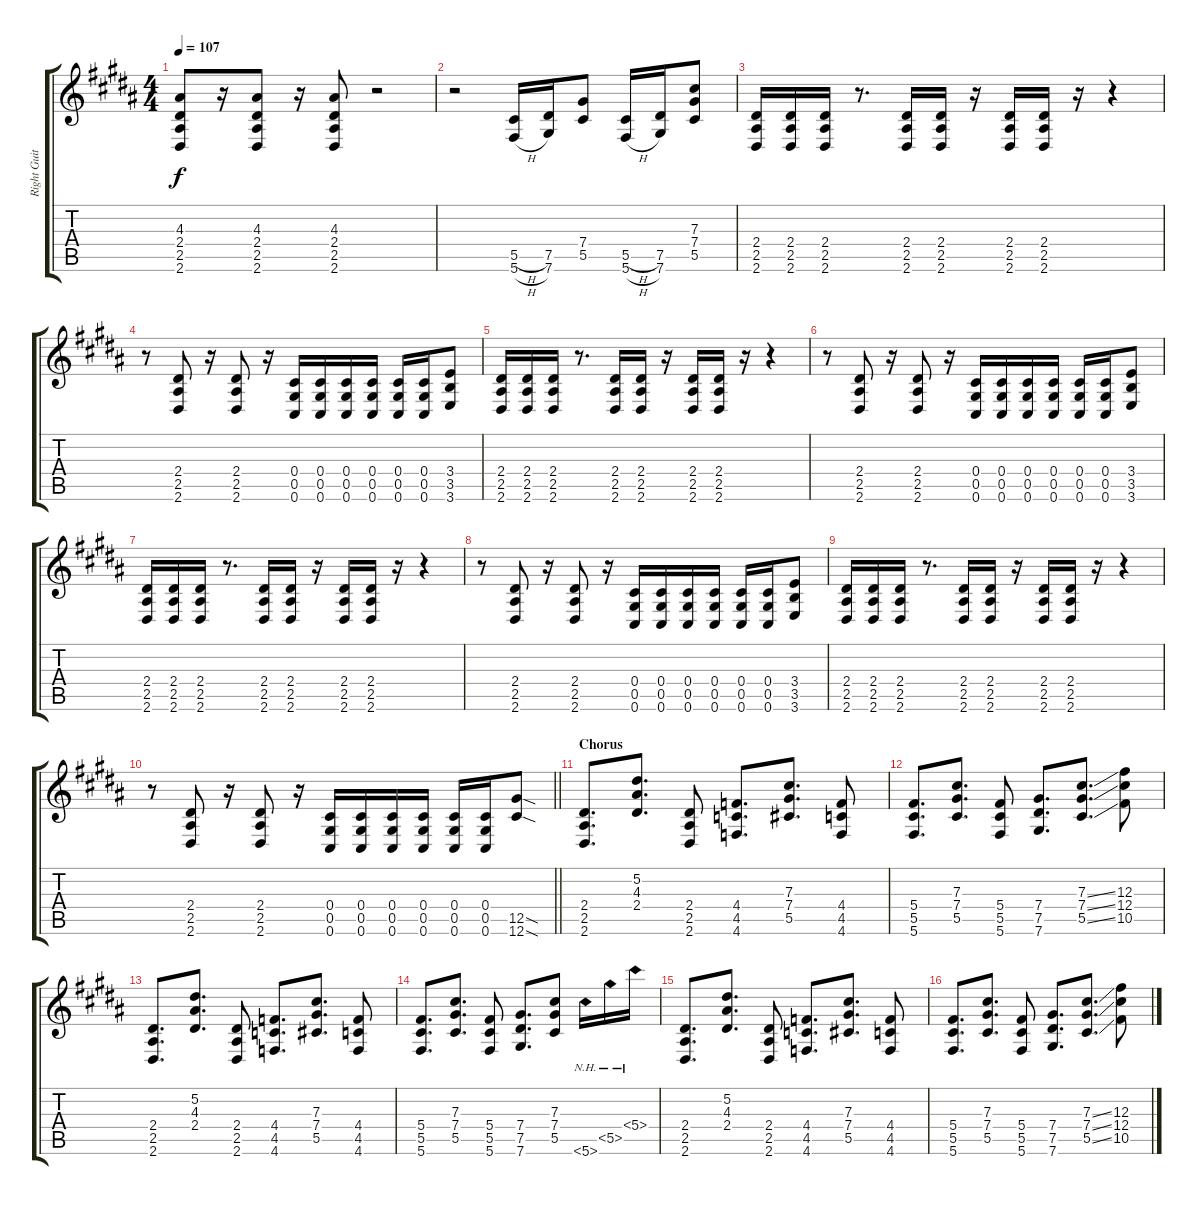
\track ("Right Guitar I" "Right Guit") {instrument distortionguitar}
\staff {score tabs}
\tuning (Eb4 Bb3 Gb3 Db3 Ab2 Db2) {hide}
\ts (4 4)
\tempo 107
\clef g2
\ks b
(4.3 2.4 2.5 2.6).8{dy f} r.16 (4.3 2.4 2.5 2.6).8 r.16 (4.3 2.4 2.5 2.6).8 r.2 |
r.2 (5.5{h} 5.6{h}).16 (7.5 7.6).16 (7.4 5.5).8 (5.5{h} 5.6{h}).16 (7.5 7.6).16 (7.3 7.4 5.5).8 |
(2.4 2.5 2.6).16 (2.4 2.5 2.6).16 (2.4 2.5 2.6).16 r.8{d} (2.4 2.5 2.6).16 (2.4 2.5 2.6).16 r.16 (2.4 2.5 2.6).16 (2.4 2.5 2.6).16 r.16 r.4 |
r.8 (2.4 2.5 2.6).8 r.16 (2.4 2.5 2.6).8 r.16 (0.4 0.5 0.6).16 (0.4 0.5 0.6).16 (0.4 0.5 0.6).16 (0.4 0.5 0.6).16 (0.4 0.5 0.6).16 (0.4 0.5 0.6).16 (3.4 3.5 3.6).8 |
(2.4 2.5 2.6).16 (2.4 2.5 2.6).16 (2.4 2.5 2.6).16 r.8{d} (2.4 2.5 2.6).16 (2.4 2.5 2.6).16 r.16 (2.4 2.5 2.6).16 (2.4 2.5 2.6).16 r.16 r.4 |
r.8 (2.4 2.5 2.6).8 r.16 (2.4 2.5 2.6).8 r.16 (0.4 0.5 0.6).16 (0.4 0.5 0.6).16 (0.4 0.5 0.6).16 (0.4 0.5 0.6).16 (0.4 0.5 0.6).16 (0.4 0.5 0.6).16 (3.4 3.5 3.6).8 |
(2.4 2.5 2.6).16 (2.4 2.5 2.6).16 (2.4 2.5 2.6).16 r.8{d} (2.4 2.5 2.6).16 (2.4 2.5 2.6).16 r.16 (2.4 2.5 2.6).16 (2.4 2.5 2.6).16 r.16 r.4 |
r.8 (2.4 2.5 2.6).8 r.16 (2.4 2.5 2.6).8 r.16 (0.4 0.5 0.6).16 (0.4 0.5 0.6).16 (0.4 0.5 0.6).16 (0.4 0.5 0.6).16 (0.4 0.5 0.6).16 (0.4 0.5 0.6).16 (3.4 3.5 3.6).8 |
(2.4 2.5 2.6).16 (2.4 2.5 2.6).16 (2.4 2.5 2.6).16 r.8{d} (2.4 2.5 2.6).16 (2.4 2.5 2.6).16 r.16 (2.4 2.5 2.6).16 (2.4 2.5 2.6).16 r.16 r.4 |
\barLineRight lightlight
r.8 (2.4 2.5 2.6).8 r.16 (2.4 2.5 2.6).8 r.16 (0.4 0.5 0.6).16 (0.4 0.5 0.6).16 (0.4 0.5 0.6).16 (0.4 0.5 0.6).16 (0.4 0.5 0.6).16 (0.4 0.5 0.6).16 (12.5{sod} 12.6{sod}).8 |
\section ("" "Chorus")
(2.4 2.5 2.6).8{d} (5.2 4.3 2.4).8{d} (2.4 2.5 2.6).8 (4.4 4.5 4.6).8{d} (7.3 7.4 5.5).8{d} (4.4 4.5 4.6).8 |
(5.4 5.5 5.6).8{d} (7.3 7.4 5.5).8{d} (5.4 5.5 5.6).8 (7.4 7.5 7.6).8{d} (7.3{ss} 7.4{ss} 5.5{ss}).8{d} (12.3 12.4 10.5).8 |
(2.4 2.5 2.6).8{d} (5.2 4.3 2.4).8{d} (2.4 2.5 2.6).8 (4.4 4.5 4.6).8{d} (7.3 7.4 5.5).8{d} (4.4 4.5 4.6).8 |
(5.4 5.5 5.6).8{d} (7.3 7.4 5.5).8{d} (5.4 5.5 5.6).8 (7.4 7.5 7.6).8{d} (7.3 7.4 5.5).8 5.6{nh}.16 5.5{nh}.16 5.4{nh}.16 |
(2.4 2.5 2.6).8{d} (5.2 4.3 2.4).8{d} (2.4 2.5 2.6).8 (4.4 4.5 4.6).8{d} (7.3 7.4 5.5).8{d} (4.4 4.5 4.6).8 |
(5.4 5.5 5.6).8{d} (7.3 7.4 5.5).8{d} (5.4 5.5 5.6).8 (7.4 7.5 7.6).8{d} (7.3{ss} 7.4{ss} 5.5{ss}).8{d} (12.3 12.4 10.5).8
